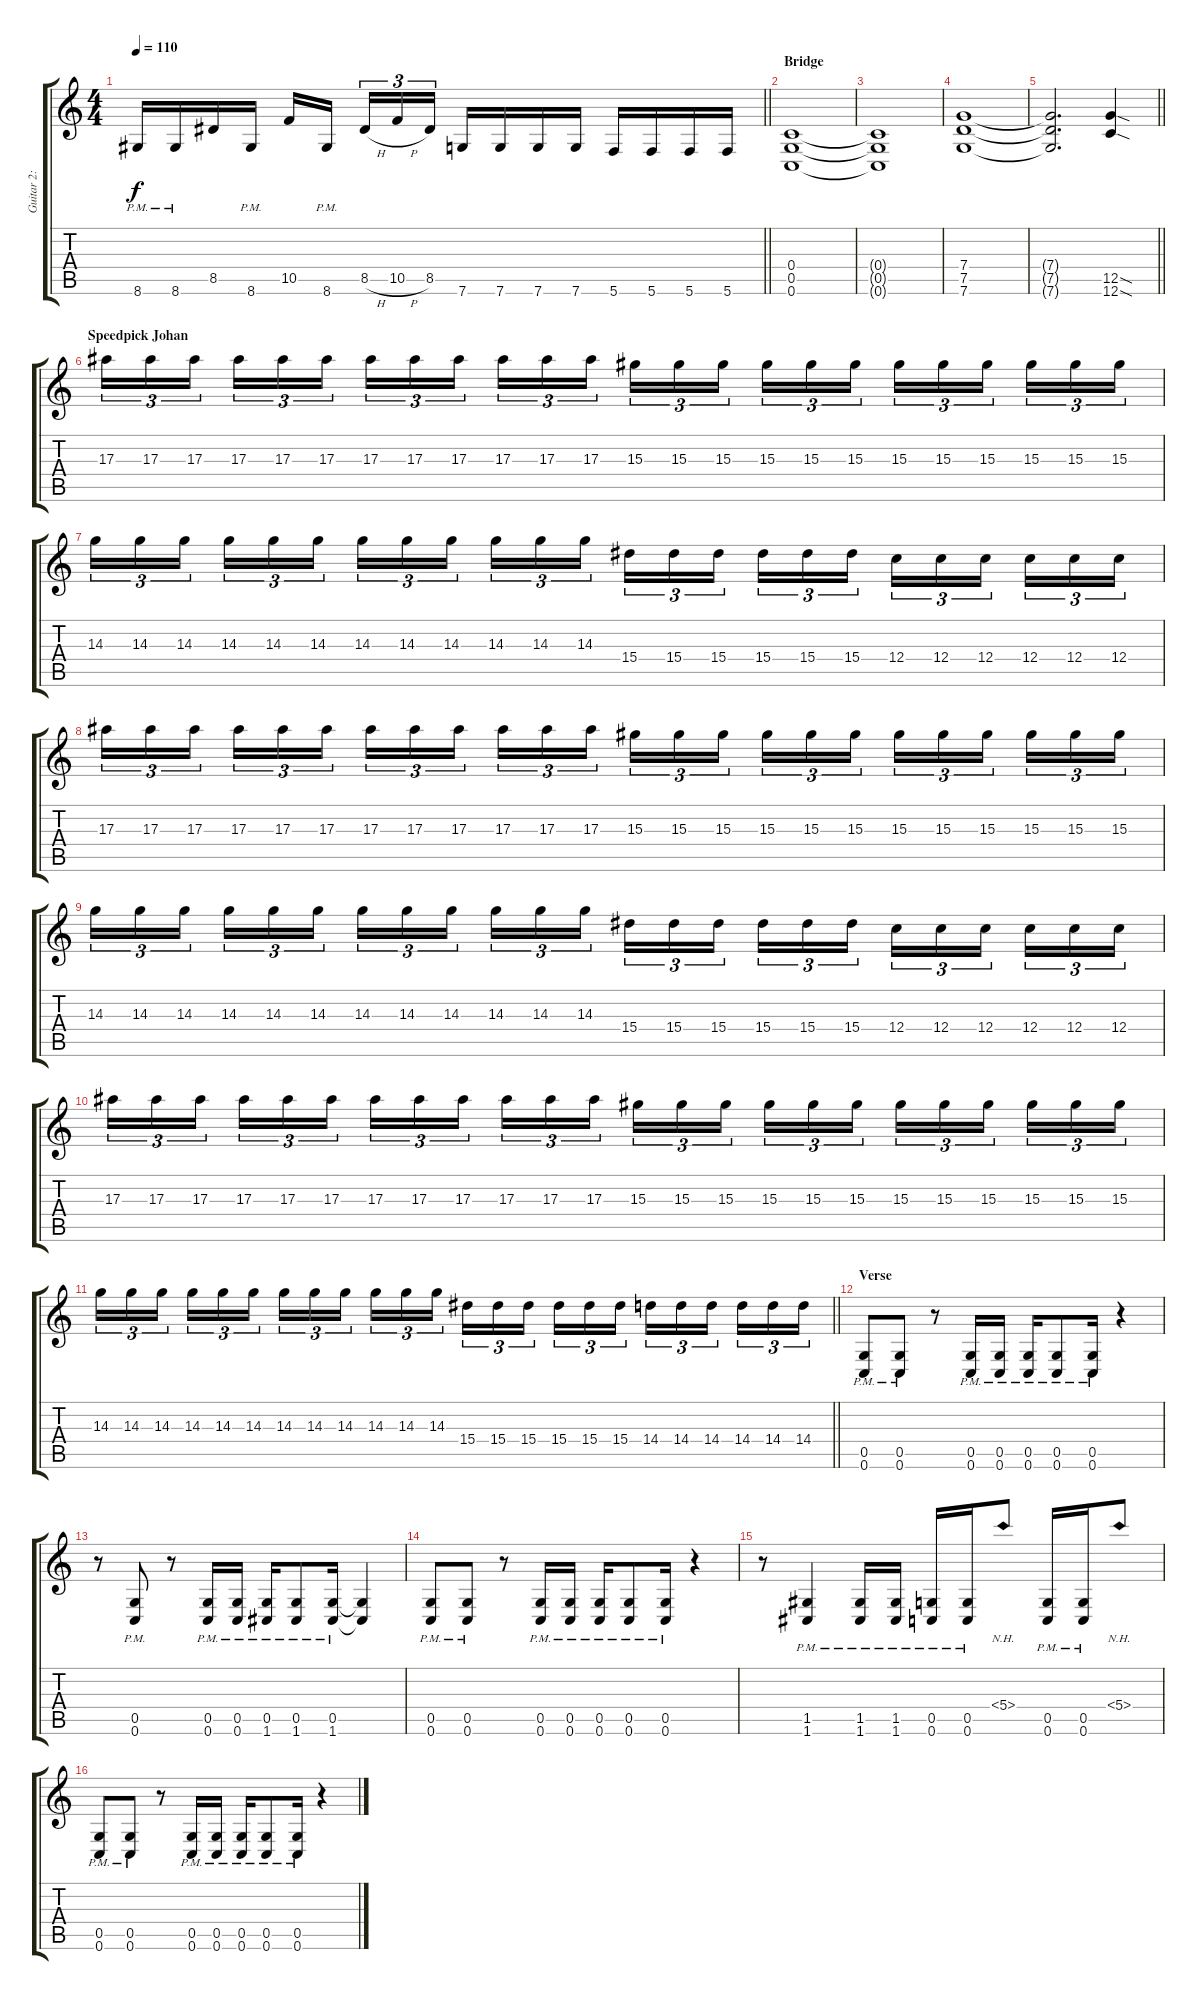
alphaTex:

\track ("Guitar 2: Johan" "Guitar 2: ") {instrument overdrivenguitar}
\staff {score tabs}
\tuning (D4 A3 F3 C3 G2 C2) {hide}
\ts (4 4)
\tempo 110
\clef g2
\barLineRight lightlight
\ks c
8.6{pm}.16{dy f} 8.6{pm}.16 8.5.16 8.6{pm}.16 10.5.16 8.6{pm}.16{beam splitsecondary} 8.5{h}.16{tu (3 2)} 10.5{h}.16{tu (3 2)} 8.5.16{tu (3 2)} 7.6.16 7.6.16 7.6.16 7.6.16 5.6.16 5.6.16 5.6.16 5.6.16 |
\section ("" "Bridge")
(0.4 0.5 0.6).1 |
(0.4{t} 0.5{t} 0.6{t}).1 |
(7.4 7.5 7.6).1 |
\barLineRight lightlight
(7.4{t} 7.5{t} 7.6{t}).2{d} (12.5{sod} 12.6{sod}).4 |
\section ("" "Speedpick Johan")
17.3.16{tu (3 2)} 17.3.16{tu (3 2)} 17.3.16{tu (3 2) beam splitsecondary} 17.3.16{tu (3 2)} 17.3.16{tu (3 2)} 17.3.16{tu (3 2)} 17.3.16{tu (3 2)} 17.3.16{tu (3 2)} 17.3.16{tu (3 2) beam splitsecondary} 17.3.16{tu (3 2)} 17.3.16{tu (3 2)} 17.3.16{tu (3 2)} 15.3.16{tu (3 2)} 15.3.16{tu (3 2)} 15.3.16{tu (3 2) beam splitsecondary} 15.3.16{tu (3 2)} 15.3.16{tu (3 2)} 15.3.16{tu (3 2)} 15.3.16{tu (3 2)} 15.3.16{tu (3 2)} 15.3.16{tu (3 2) beam splitsecondary} 15.3.16{tu (3 2)} 15.3.16{tu (3 2)} 15.3.16{tu (3 2)} |
14.3.16{tu (3 2)} 14.3.16{tu (3 2)} 14.3.16{tu (3 2) beam splitsecondary} 14.3.16{tu (3 2)} 14.3.16{tu (3 2)} 14.3.16{tu (3 2)} 14.3.16{tu (3 2)} 14.3.16{tu (3 2)} 14.3.16{tu (3 2) beam splitsecondary} 14.3.16{tu (3 2)} 14.3.16{tu (3 2)} 14.3.16{tu (3 2)} 15.4.16{tu (3 2)} 15.4.16{tu (3 2)} 15.4.16{tu (3 2) beam splitsecondary} 15.4.16{tu (3 2)} 15.4.16{tu (3 2)} 15.4.16{tu (3 2)} 12.4.16{tu (3 2)} 12.4.16{tu (3 2)} 12.4.16{tu (3 2) beam splitsecondary} 12.4.16{tu (3 2)} 12.4.16{tu (3 2)} 12.4.16{tu (3 2)} |
17.3.16{tu (3 2)} 17.3.16{tu (3 2)} 17.3.16{tu (3 2) beam splitsecondary} 17.3.16{tu (3 2)} 17.3.16{tu (3 2)} 17.3.16{tu (3 2)} 17.3.16{tu (3 2)} 17.3.16{tu (3 2)} 17.3.16{tu (3 2) beam splitsecondary} 17.3.16{tu (3 2)} 17.3.16{tu (3 2)} 17.3.16{tu (3 2)} 15.3.16{tu (3 2)} 15.3.16{tu (3 2)} 15.3.16{tu (3 2) beam splitsecondary} 15.3.16{tu (3 2)} 15.3.16{tu (3 2)} 15.3.16{tu (3 2)} 15.3.16{tu (3 2)} 15.3.16{tu (3 2)} 15.3.16{tu (3 2) beam splitsecondary} 15.3.16{tu (3 2)} 15.3.16{tu (3 2)} 15.3.16{tu (3 2)} |
14.3.16{tu (3 2)} 14.3.16{tu (3 2)} 14.3.16{tu (3 2) beam splitsecondary} 14.3.16{tu (3 2)} 14.3.16{tu (3 2)} 14.3.16{tu (3 2)} 14.3.16{tu (3 2)} 14.3.16{tu (3 2)} 14.3.16{tu (3 2) beam splitsecondary} 14.3.16{tu (3 2)} 14.3.16{tu (3 2)} 14.3.16{tu (3 2)} 15.4.16{tu (3 2)} 15.4.16{tu (3 2)} 15.4.16{tu (3 2) beam splitsecondary} 15.4.16{tu (3 2)} 15.4.16{tu (3 2)} 15.4.16{tu (3 2)} 12.4.16{tu (3 2)} 12.4.16{tu (3 2)} 12.4.16{tu (3 2) beam splitsecondary} 12.4.16{tu (3 2)} 12.4.16{tu (3 2)} 12.4.16{tu (3 2)} |
17.3.16{tu (3 2)} 17.3.16{tu (3 2)} 17.3.16{tu (3 2) beam splitsecondary} 17.3.16{tu (3 2)} 17.3.16{tu (3 2)} 17.3.16{tu (3 2)} 17.3.16{tu (3 2)} 17.3.16{tu (3 2)} 17.3.16{tu (3 2) beam splitsecondary} 17.3.16{tu (3 2)} 17.3.16{tu (3 2)} 17.3.16{tu (3 2)} 15.3.16{tu (3 2)} 15.3.16{tu (3 2)} 15.3.16{tu (3 2) beam splitsecondary} 15.3.16{tu (3 2)} 15.3.16{tu (3 2)} 15.3.16{tu (3 2)} 15.3.16{tu (3 2)} 15.3.16{tu (3 2)} 15.3.16{tu (3 2) beam splitsecondary} 15.3.16{tu (3 2)} 15.3.16{tu (3 2)} 15.3.16{tu (3 2)} |
\barLineRight lightlight
14.3.16{tu (3 2)} 14.3.16{tu (3 2)} 14.3.16{tu (3 2) beam splitsecondary} 14.3.16{tu (3 2)} 14.3.16{tu (3 2)} 14.3.16{tu (3 2)} 14.3.16{tu (3 2)} 14.3.16{tu (3 2)} 14.3.16{tu (3 2) beam splitsecondary} 14.3.16{tu (3 2)} 14.3.16{tu (3 2)} 14.3.16{tu (3 2)} 15.4.16{tu (3 2)} 15.4.16{tu (3 2)} 15.4.16{tu (3 2) beam splitsecondary} 15.4.16{tu (3 2)} 15.4.16{tu (3 2)} 15.4.16{tu (3 2)} 14.4.16{tu (3 2)} 14.4.16{tu (3 2)} 14.4.16{tu (3 2) beam splitsecondary} 14.4.16{tu (3 2)} 14.4.16{tu (3 2)} 14.4.16{tu (3 2)} |
\section ("" "Verse")
(0.5{pm} 0.6).8 (0.5{pm} 0.6).8 r.8 (0.5{pm} 0.6).16 (0.5{pm} 0.6).16 (0.5{pm} 0.6).16 (0.5{pm} 0.6).8 (0.5{pm} 0.6).16 r.4 |
r.8 (0.5{pm} 0.6).8 r.8 (0.5{pm} 0.6).16 (0.5{pm} 0.6).16 (0.5{pm} 1.6).16 (0.5{pm} 1.6).8 (0.5{pm} 1.6).16 (0.5{t} 1.6{t}).4 |
(0.5{pm} 0.6).8 (0.5{pm} 0.6).8 r.8 (0.5{pm} 0.6).16 (0.5{pm} 0.6).16 (0.5{pm} 0.6).16 (0.5{pm} 0.6).8 (0.5{pm} 0.6).16 r.4 |
r.8 (1.5{pm} 1.6).4 (1.5{pm} 1.6).16 (1.5{pm} 1.6).16 (0.5{pm} 0.6).16 (0.5{pm} 0.6).16 5.4{nh}.8 (0.5{pm} 0.6).16 (0.5{pm} 0.6).16 5.4{nh}.8 |
(0.5{pm} 0.6).8 (0.5{pm} 0.6).8 r.8 (0.5{pm} 0.6).16 (0.5{pm} 0.6).16 (0.5{pm} 0.6).16 (0.5{pm} 0.6).8 (0.5{pm} 0.6).16 r.4
